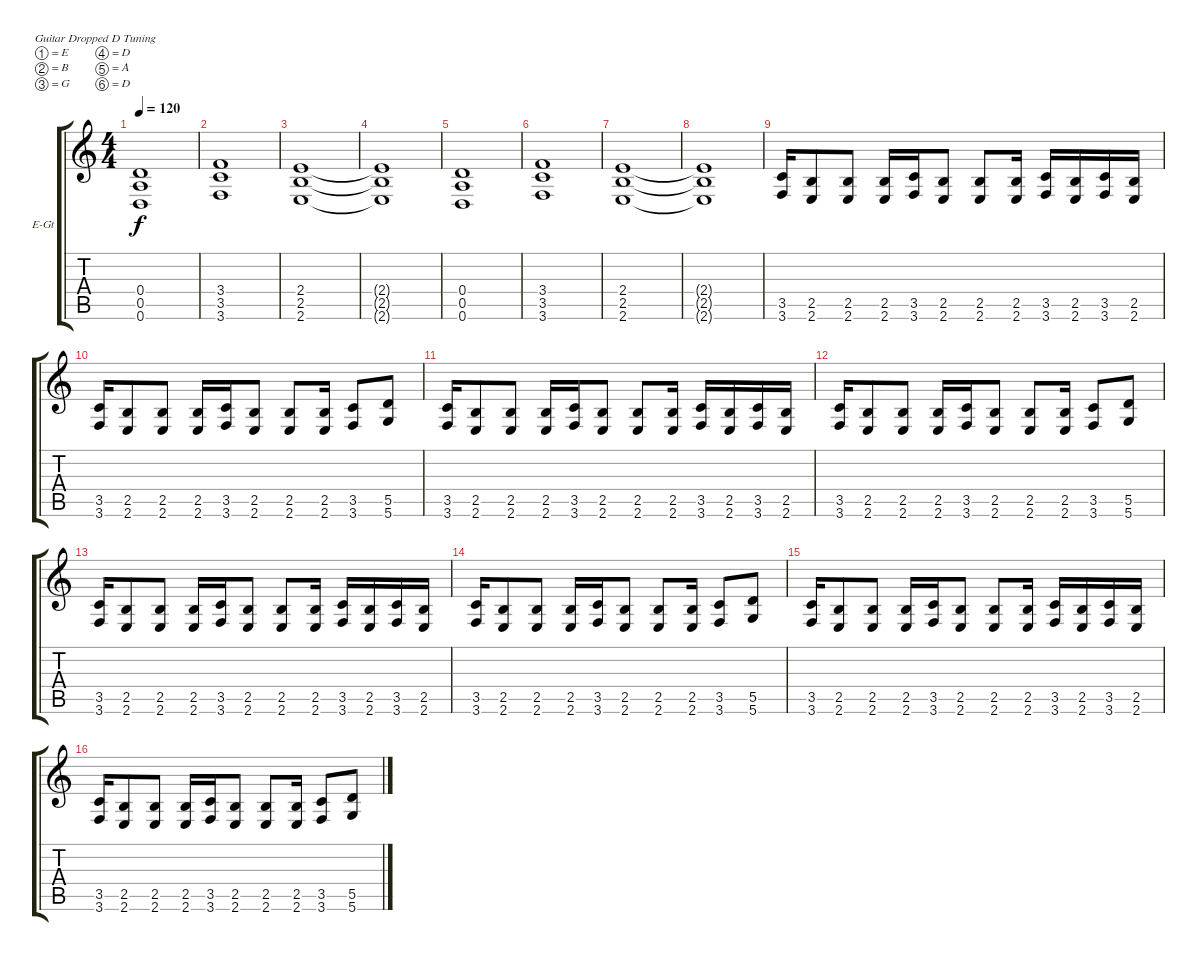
\bracketExtendMode groupsimilarinstruments
\firstSystemTrackNameOrientation horizontal
\otherSystemsTrackNameOrientation horizontal
\track ("Distortion-guitar (Paul)" "E-Gt") {instrument distortionguitar}
\staff {score tabs}
\tuning (E4 B3 G3 D3 A2 D2)
\ts (4 4)
\tempo 120
\clef g2
\ks c
(0.4 0.5 0.6).1{dy f} |
(3.4 3.5 3.6).1 |
(2.4 2.5 2.6).1 |
(2.4{t} 2.5{t} 2.6{t}).1 |
(0.4 0.5 0.6).1 |
(3.4 3.5 3.6).1 |
(2.4 2.5 2.6).1 |
(2.4{t} 2.5{t} 2.6{t}).1 |
(3.5 3.6).16 (2.5 2.6).8 (2.5 2.6).8 (2.5 2.6).16 (3.5 3.6).16 (2.5 2.6).8 (2.5 2.6).8 (2.5 2.6).16 (3.5 3.6).16 (2.5 2.6).16 (3.5 3.6).16 (2.5 2.6).16 |
(3.5 3.6).16 (2.5 2.6).8 (2.5 2.6).8 (2.5 2.6).16 (3.5 3.6).16 (2.5 2.6).8 (2.5 2.6).8 (2.5 2.6).16 (3.5 3.6).8 (5.5 5.6).8 |
(3.5 3.6).16 (2.5 2.6).8 (2.5 2.6).8 (2.5 2.6).16 (3.5 3.6).16 (2.5 2.6).8 (2.5 2.6).8 (2.5 2.6).16 (3.5 3.6).16 (2.5 2.6).16 (3.5 3.6).16 (2.5 2.6).16 |
(3.5 3.6).16 (2.5 2.6).8 (2.5 2.6).8 (2.5 2.6).16 (3.5 3.6).16 (2.5 2.6).8 (2.5 2.6).8 (2.5 2.6).16 (3.5 3.6).8 (5.5 5.6).8 |
(3.5 3.6).16 (2.5 2.6).8 (2.5 2.6).8 (2.5 2.6).16 (3.5 3.6).16 (2.5 2.6).8 (2.5 2.6).8 (2.5 2.6).16 (3.5 3.6).16 (2.5 2.6).16 (3.5 3.6).16 (2.5 2.6).16 |
(3.5 3.6).16 (2.5 2.6).8 (2.5 2.6).8 (2.5 2.6).16 (3.5 3.6).16 (2.5 2.6).8 (2.5 2.6).8 (2.5 2.6).16 (3.5 3.6).8 (5.5 5.6).8 |
(3.5 3.6).16 (2.5 2.6).8 (2.5 2.6).8 (2.5 2.6).16 (3.5 3.6).16 (2.5 2.6).8 (2.5 2.6).8 (2.5 2.6).16 (3.5 3.6).16 (2.5 2.6).16 (3.5 3.6).16 (2.5 2.6).16 |
(3.5 3.6).16 (2.5 2.6).8 (2.5 2.6).8 (2.5 2.6).16 (3.5 3.6).16 (2.5 2.6).8 (2.5 2.6).8 (2.5 2.6).16 (3.5 3.6).8 (5.5 5.6).8
